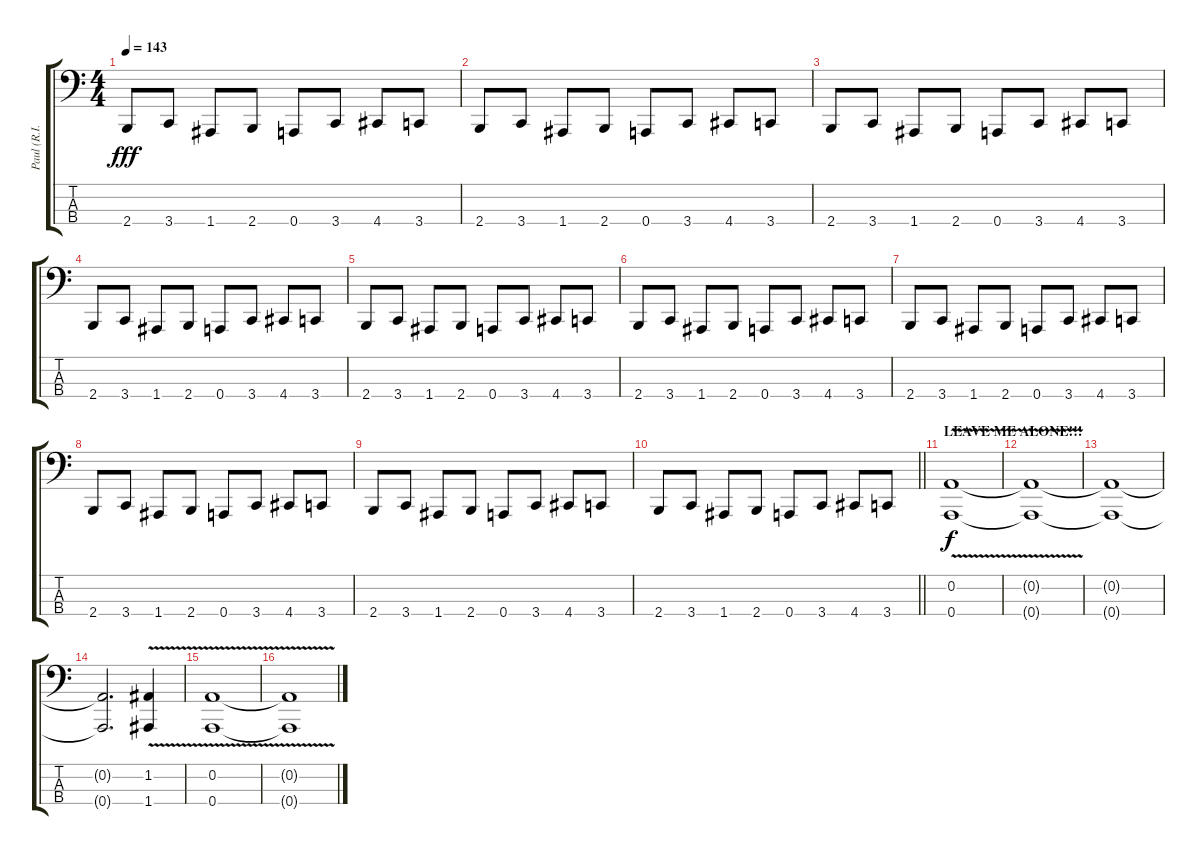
\track ("Paul (R.I.P)" "Paul (R.I.") {instrument electricbasspick}
\staff {score tabs}
\tuning (D2 A1 E1 A0) {hide}
\ts (4 4)
\tempo 143
\clef f4
\ks c
2.4.8{dy fff} 3.4.8 1.4.8 2.4.8 0.4.8 3.4.8 4.4.8 3.4.8 |
2.4.8 3.4.8 1.4.8 2.4.8 0.4.8 3.4.8 4.4.8 3.4.8 |
2.4.8 3.4.8 1.4.8 2.4.8 0.4.8 3.4.8 4.4.8 3.4.8 |
2.4.8 3.4.8 1.4.8 2.4.8 0.4.8 3.4.8 4.4.8 3.4.8 |
2.4.8 3.4.8 1.4.8 2.4.8 0.4.8 3.4.8 4.4.8 3.4.8 |
2.4.8 3.4.8 1.4.8 2.4.8 0.4.8 3.4.8 4.4.8 3.4.8 |
2.4.8 3.4.8 1.4.8 2.4.8 0.4.8 3.4.8 4.4.8 3.4.8 |
2.4.8 3.4.8 1.4.8 2.4.8 0.4.8 3.4.8 4.4.8 3.4.8 |
2.4.8 3.4.8 1.4.8 2.4.8 0.4.8 3.4.8 4.4.8 3.4.8 |
\barLineRight lightlight
2.4.8 3.4.8 1.4.8 2.4.8 0.4.8 3.4.8 4.4.8 3.4.8 |
\section ("" "LEAVE ME ALONE!!!")
(0.2{v} 0.4{v}).1{dy f} |
(0.2{t} 0.4{t}).1 |
(0.2{t} 0.4{t}).1 |
(0.2{t} 0.4{t}).2{d} (1.2{v} 1.4{v}).4 |
(0.2{v} 0.4{v}).1 |
(0.2{t} 0.4{t}).1
